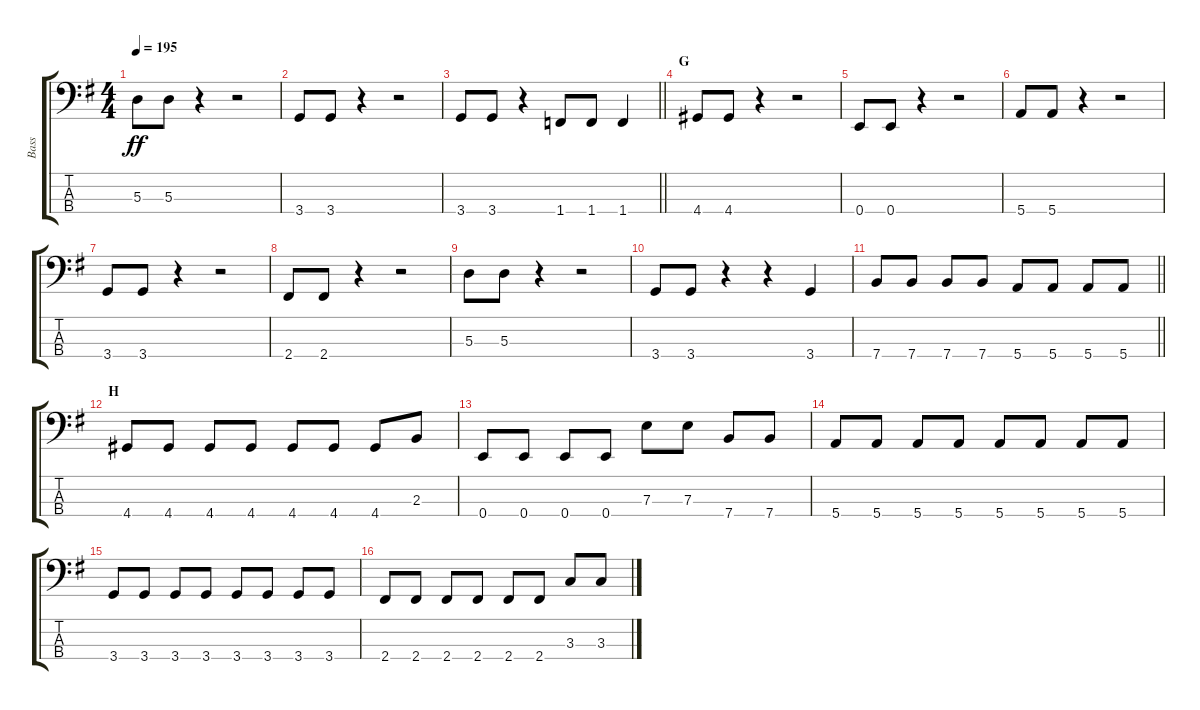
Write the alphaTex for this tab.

\track ("Bass" "Bass") {instrument electricbasspick}
\staff {score tabs}
\tuning (G2 D2 A1 E1) {hide}
\ts (4 4)
\tempo 195
\clef f4
\ks g
5.3.8{dy ff} 5.3.8 r.4 r.2 |
3.4.8 3.4.8 r.4 r.2 |
\barLineRight lightlight
3.4.8 3.4.8 r.4 1.4.8 1.4.8 1.4.4 |
\section ("" "G")
4.4.8 4.4.8 r.4 r.2 |
0.4.8 0.4.8 r.4 r.2 |
5.4.8 5.4.8 r.4 r.2 |
3.4.8 3.4.8 r.4 r.2 |
2.4.8 2.4.8 r.4 r.2 |
5.3.8 5.3.8 r.4 r.2 |
3.4.8 3.4.8 r.4 r.4 3.4.4 |
\barLineRight lightlight
7.4.8 7.4.8 7.4.8 7.4.8 5.4.8 5.4.8 5.4.8 5.4.8 |
\section ("" "H")
4.4.8 4.4.8 4.4.8 4.4.8 4.4.8 4.4.8 4.4.8 2.3.8 |
0.4.8 0.4.8 0.4.8 0.4.8 7.3.8 7.3.8 7.4.8 7.4.8 |
5.4.8 5.4.8 5.4.8 5.4.8 5.4.8 5.4.8 5.4.8 5.4.8 |
3.4.8 3.4.8 3.4.8 3.4.8 3.4.8 3.4.8 3.4.8 3.4.8 |
2.4.8 2.4.8 2.4.8 2.4.8 2.4.8 2.4.8 3.3.8 3.3.8
